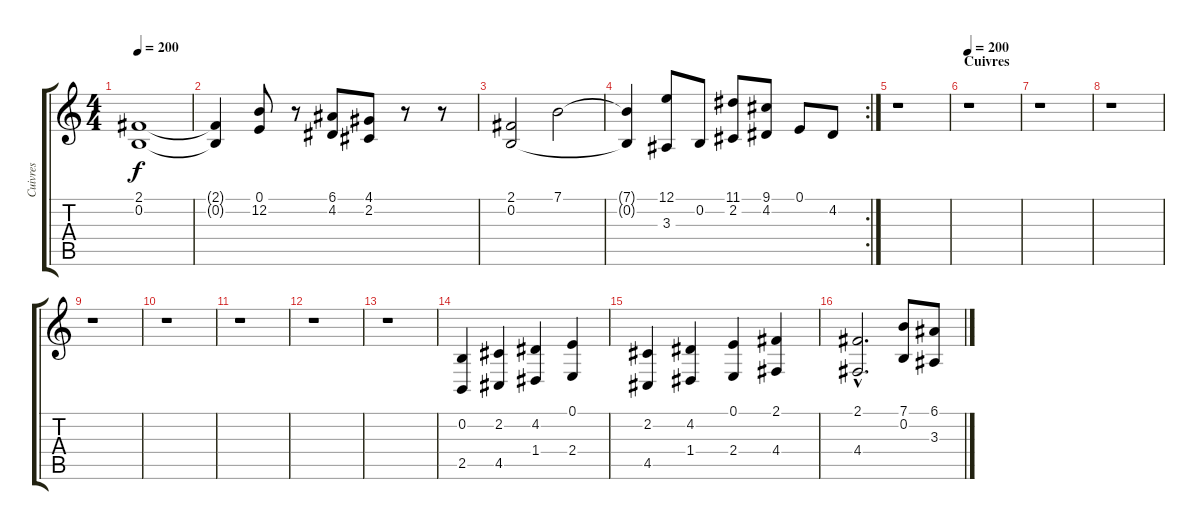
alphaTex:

\track ("Cuivres" "Cuivres") {instrument brasssection}
\staff {score tabs}
\tuning (E4 B3 G3 D3 A2 E2) {hide}
\ts (4 4)
\tempo 200
\clef g2
\ks c
(2.1 0.2).1{dy f} |
(2.1{t} 0.2{t}).4 (0.1 12.2).8 r.8 (6.1 4.2).8 (4.1 2.2).8 r.8 r.8 |
(2.1 0.2).2 7.1.2 |
\rc 2
(7.1{t} 0.2{t}).4 (12.1 3.3).8 0.2.8 (11.1 2.2).8 (9.1 4.2).8 0.1.8 4.2.8 |
r.1 |
\section ("" "Cuivres")
\tempo 200
r.1 |
r.1 |
r.1 |
r.1 |
r.1 |
r.1 |
r.1 |
r.1 |
(0.2 2.5).4 (2.2 4.5).4 (4.2 1.4).4 (0.1 2.4).4 |
(2.2 4.5).4 (4.2 1.4).4 (0.1 2.4).4 (2.1 4.4).4 |
(2.1{hac} 4.4{hac}).2{d} (7.1 0.2).8 (6.1 3.3).8
